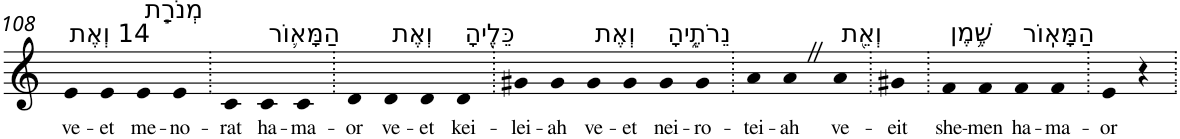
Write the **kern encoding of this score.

**kern	**text
*part1	*part1
*staff1	*staff1
*I"Piano	*
*I'Pno	*
!!LO:PB:g=z
*clefG2	*
*k[]	*
=108	=108
!LO:TX:a:t=14 וְאֶת	!
!	!LO:LY:b
4e	ve-
!	!LO:LY:b
4e	-et
!LO:TX:a:t=מְנֹרַ֧ת	!
!	!LO:LY:b
4e	me-
!	!LO:LY:b
4e	-no-
=109.	=109.
!	!LO:LY:b
4c	-rat
!LO:TX:a:t=הַמָּא֛וֹר	!
!	!LO:LY:b
4c	ha-
!	!LO:LY:b
4c	-ma-
=110.	=110.
!	!LO:LY:b
4d	-or
!LO:TX:a:t=וְאֶת	!
!	!LO:LY:b
4d	ve-
!	!LO:LY:b
4d	-et
!LO:TX:a:t=כֵּלֶ֖יהָ	!
!	!LO:LY:b
4d	kei-
=111.	=111.
!	!LO:LY:b
4g#X	-lei-
!	!LO:LY:b
4g#	-ah
!LO:TX:a:t=וְאֶת	!
!	!LO:LY:b
4g#	ve-
!	!LO:LY:b
4g#	-et
!LO:TX:a:t=נֵרֹתֶ֑יהָ	!
!	!LO:LY:b
4g#	nei-
!	!LO:LY:b
4g#	-ro-
=112.	=112.
!	!LO:LY:b
4a	-tei-
!	!LO:LY:b
4aZ	-ah
!LO:TX:a:t=וְאֵ֖ת	!
!	!LO:LY:b
4a	ve-
=113.	=113.
!	!LO:LY:b
4g#X	-eit
=114.	=114.
!LO:TX:a:t=שֶׁ֥מֶן	!
!	!LO:LY:b
4f	she-
!	!LO:LY:b
4f	-men
!LO:TX:a:t=הַמָּאֽוֹר	!
!	!LO:LY:b
4f	ha-
!	!LO:LY:b
4f	-ma-
=115.	=115.
!	!LO:LY:b
4e	-or
4r	.
=.	=.
*-	*-
